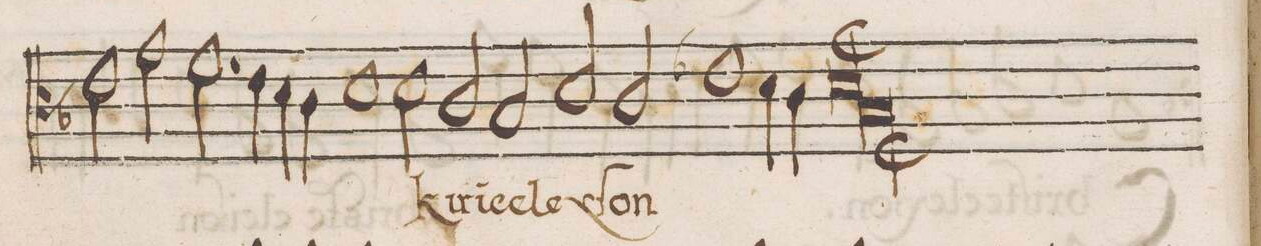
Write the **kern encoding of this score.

**kern	**text
*I"ALTVS	*
*clefC2	*
*k[b-]	*
*met(C|)	*
*M2/1	*
*clefC3	*
2e\	.
2g\	-lei-
2.f\	.
=38-	=38-
4e\	.
4d\	.
4c\	.
1d	-ſon
*	*Xij
=39-	=39-
2d\	ki-
2c/	-ri-
2B-/	-e
2d/	e-
=40-	=40-
2c/	-ley-
1e-X	-ſon
4d\	.
4c\	.
=41-	=41-
1d	.
1B-	.
==	==
*-	*-
